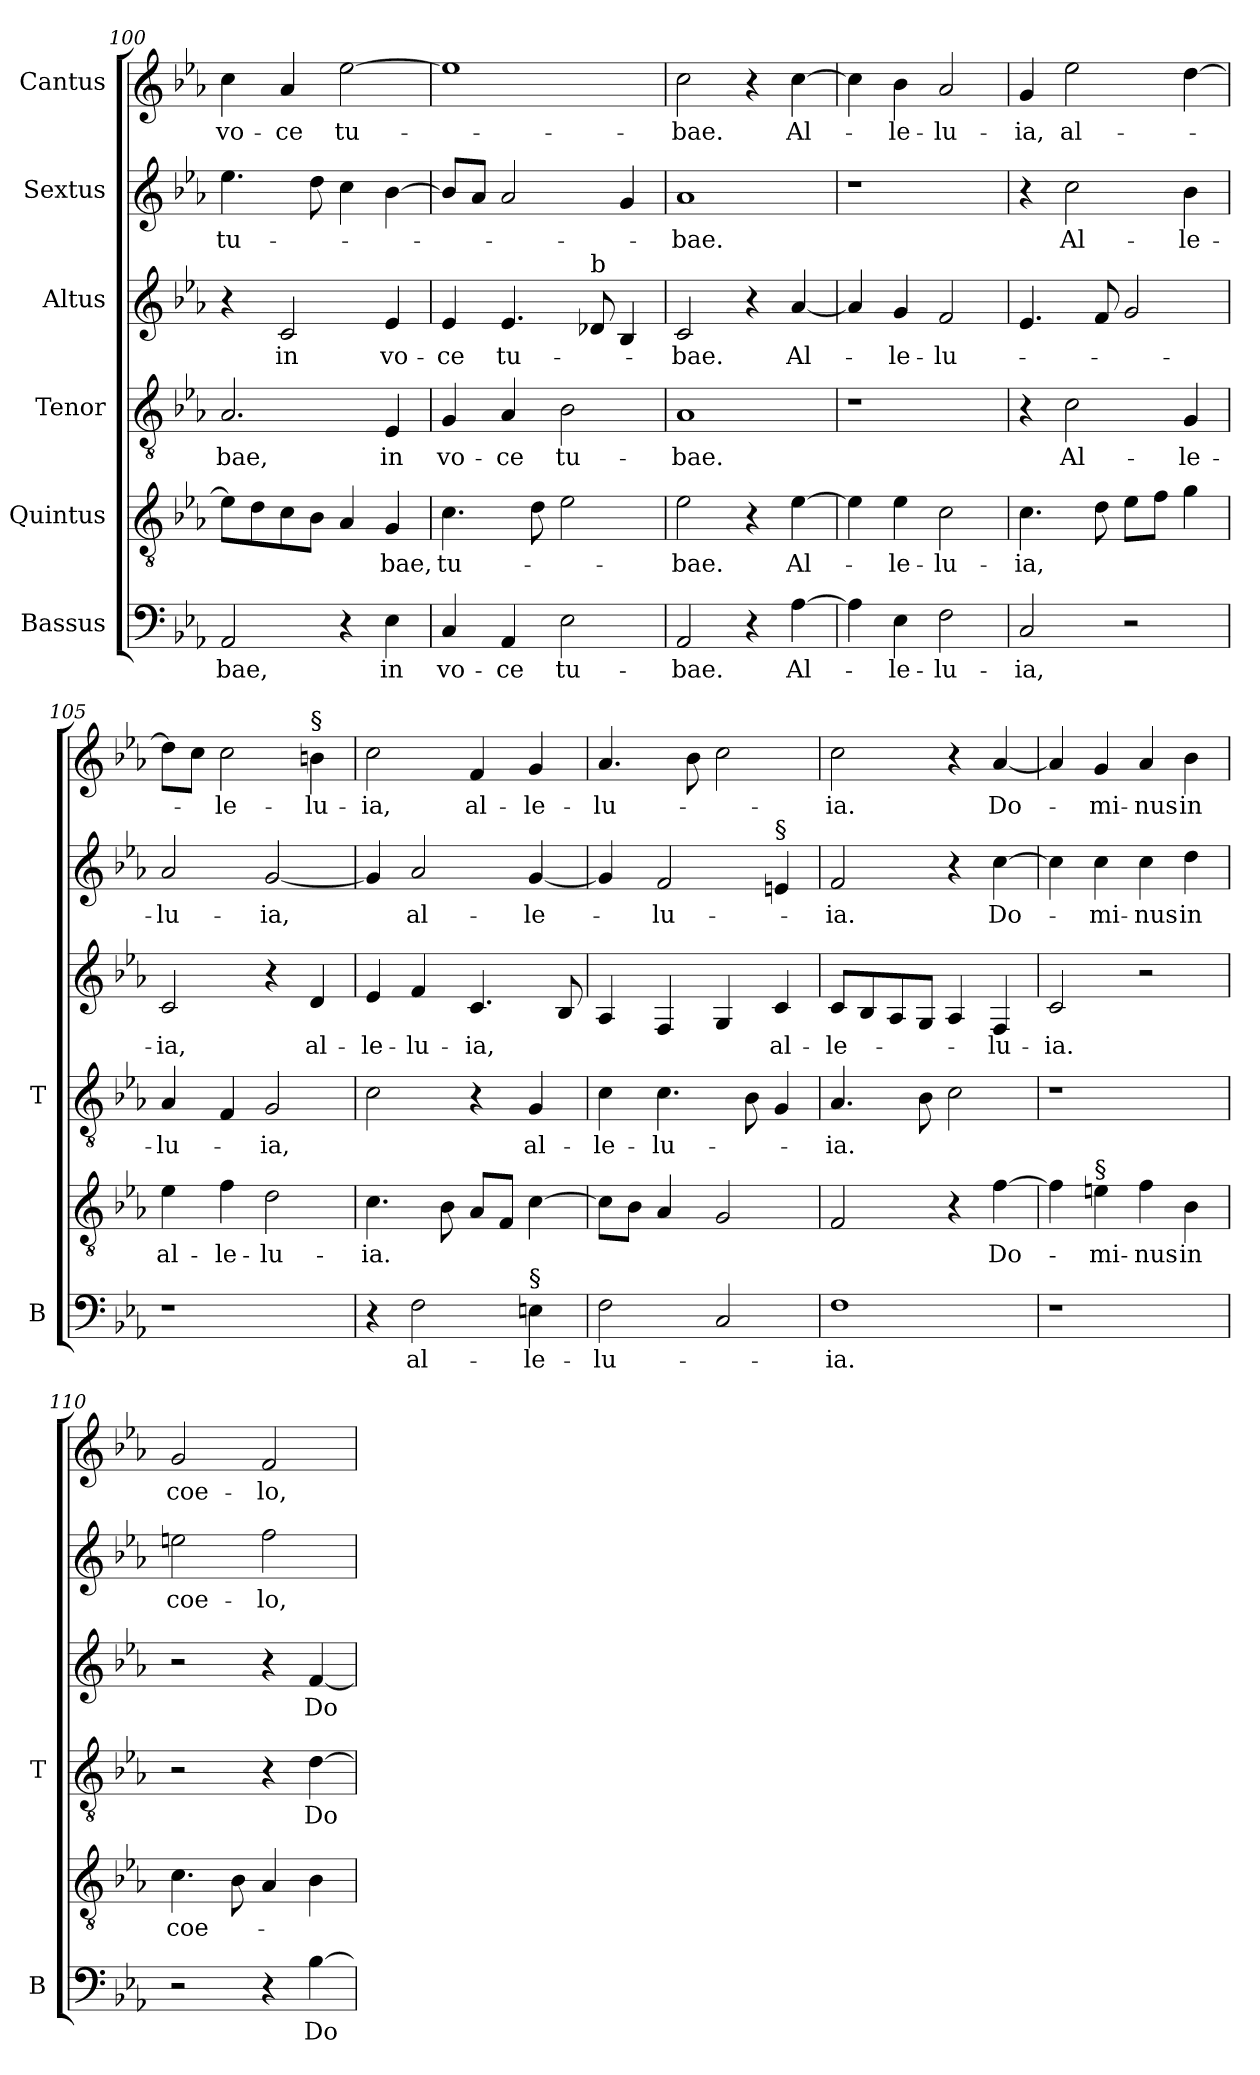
**kern	**text	**kern	**text	**kern	**text	**kern	**text	**kern	**text	**kern	**text
*part6	*part6	*part5	*part5	*part4	*part4	*part3	*part3	*part2	*part2	*part1	*part1
*staff6	*staff6	*staff5	*staff5	*staff4	*staff4	*staff3	*staff3	*staff2	*staff2	*staff1	*staff1
*I"Bassus	*	*I"Quintus	*	*I"Tenor	*	*I"Altus	*	*I"Sextus	*	*I"Cantus	*
*I'B	*	*	*	*I'T	*	*	*	*	*	*	*
*clefF4	*	*clefGv2	*	*clefGv2	*	*clefG2	*	*clefG2	*	*clefG2	*
*	*	*ITrd7c12	*	*ITrd7c12	*	*	*	*	*	*	*
*k[b-e-a-]	*	*k[b-e-a-]	*	*k[b-e-a-]	*	*k[b-e-a-]	*	*k[b-e-a-]	*	*k[b-e-a-]	*
*E-:	*	*E-:	*	*E-:	*	*E-:	*	*E-:	*	*E-:	*
=100	=100	=100	=100	=100	=100	=100	=100	=100	=100	=100	=100
!	!LO:LY:b	!	!	!	!LO:LY:b	!	!	!	!LO:LY:b	!	!LO:LY:b
2AA-/	-bae,	8E-\L]	.	2.AA-/	-bae,	4r	.	4.ee-\	tu-	4cc\	vo-
.	.	8D\	.	.	.	.	.	.	.	.	.
!	!	!	!	!	!	!	!LO:LY:b	!	!	!	!LO:LY:b
.	.	8C\	.	.	.	2c/	in	.	.	4a-/	-ce
.	.	8BB-\J	.	.	.	.	.	8dd\	.	.	.
!	!	!	!	!	!	!	!	!	!	!	!LO:LY:b
4r	.	4AA-/	.	.	.	.	.	4cc\	.	[>2ee-\	tu-
!	!LO:LY:b	!	!LO:LY:b	!	!LO:LY:b	!	!LO:LY:b	!	!	!	!
4E-\	in	4GG/	-bae,	4EE-/	in	4e-/	vo-	[>4b-\	.	.	.
=101	=101	=101	=101	=101	=101	=101	=101	=101	=101	=101	=101
!	!LO:LY:b	!	!LO:LY:b	!	!LO:LY:b	!	!LO:LY:b	!	!	!	!
4C/	vo-	4.C\	tu-	4GG/	vo-	4e-/	-ce	8b-/L]	.	1ee-]	.
.	.	.	.	.	.	.	.	8a-/J	.	.	.
!	!LO:LY:b	!	!	!	!LO:LY:b	!	!LO:LY:b	!	!	!	!
4AA-/	-ce	.	.	4AA-/	-ce	4.e-/	tu-	2a-/	.	.	.
.	.	8D\	.	.	.	.	.	.	.	.	.
!	!LO:LY:b	!	!	!	!LO:LY:b	!	!	!	!	!	!
2E-\	tu-	2E-\	.	2BB-\	tu-	.	.	.	.	.	.
!	!	!	!	!	!	!LO:TX:a:t=b	!	!	!	!	!
.	.	.	.	.	.	8d-/	.	.	.	.	.
.	.	.	.	.	.	4B-/	.	4g/	.	.	.
=102	=102	=102	=102	=102	=102	=102	=102	=102	=102	=102	=102
!	!LO:LY:b	!	!LO:LY:b	!	!LO:LY:b	!	!LO:LY:b	!	!LO:LY:b	!	!LO:LY:b
2AA-/	-bae.	2E-\	-bae.	1AA-	-bae.	2c/	-bae.	1a-	-bae.	2cc\	-bae.
4r	.	4r	.	.	.	4r	.	.	.	4r	.
!	!LO:LY:b	!	!LO:LY:b	!	!	!	!LO:LY:b	!	!	!	!LO:LY:b
[>4A-\	Al-	[>4E-\	Al-	.	.	[<4a-/	Al-	.	.	[>4cc\	Al-
=103	=103	=103	=103	=103	=103	=103	=103	=103	=103	=103	=103
4A-\]	.	4E-\]	.	1r	.	4a-/]	.	1r	.	4cc\]	.
!	!LO:LY:b	!	!LO:LY:b	!	!	!	!LO:LY:b	!	!	!	!LO:LY:b
4E-\	-le-	4E-\	-le-	.	.	4g/	-le-	.	.	4b-\	-le-
!	!LO:LY:b	!	!LO:LY:b	!	!	!	!LO:LY:b	!	!	!	!LO:LY:b
2F\	-lu-	2C\	-lu-	.	.	2f/	-lu-	.	.	2a-/	-lu-
=104	=104	=104	=104	=104	=104	=104	=104	=104	=104	=104	=104
!	!LO:LY:b	!	!LO:LY:b	!	!	!	!	!	!	!	!LO:LY:b
2C/	-ia,	4.C\	-ia,	4r	.	4.e-/	.	4r	.	4g/	-ia,
!	!	!	!	!	!LO:LY:b	!	!	!	!LO:LY:b	!	!LO:LY:b
.	.	.	.	2C\	Al-	.	.	2cc\	Al-	2ee-\	al-
.	.	8D\	.	.	.	8f/	.	.	.	.	.
2r	.	8E-\L	.	.	.	2g/	.	.	.	.	.
.	.	8F\J	.	.	.	.	.	.	.	.	.
!	!	!	!	!	!LO:LY:b	!	!	!	!LO:LY:b	!	!
.	.	4G\	.	4GG/	-le-	.	.	4b-\	-le-	[>4dd\	.
=105	=105	=105	=105	=105	=105	=105	=105	=105	=105	=105	=105
!	!	!	!LO:LY:b	!	!LO:LY:b	!	!LO:LY:b	!	!LO:LY:b	!	!
1r	.	4E-\	al-	4AA-/	-lu-	2c/	-ia,	2a-/	-lu-	8dd\L]	.
.	.	.	.	.	.	.	.	.	.	8cc\J	.
!	!	!	!LO:LY:b	!	!	!	!	!	!	!	!LO:LY:b
.	.	4F\	-le-	4FF/	.	.	.	.	.	2cc\	-le-
!	!	!	!LO:LY:b	!	!LO:LY:b	!	!	!	!LO:LY:b	!	!
.	.	2D\	-lu-	2GG/	-ia,	4r	.	[<2g/	-ia,	.	.
!	!	!	!	!	!	!	!	!	!	!LO:TX:a:t=§	!
!	!	!	!	!	!	!	!LO:LY:b	!	!	!	!LO:LY:b
.	.	.	.	.	.	4d/	al-	.	.	4b\	-lu-
!!LO:PB:g=z
=106	=106	=106	=106	=106	=106	=106	=106	=106	=106	=106	=106
!	!	!	!LO:LY:b	!	!	!	!LO:LY:b	!	!	!	!LO:LY:b
4r	.	4.C\	-ia.	2C\	.	4e-/	-le-	4g/]	.	2cc\	-ia,
!	!LO:LY:b	!	!	!	!	!	!LO:LY:b	!	!LO:LY:b	!	!
2F\	al-	.	.	.	.	4f/	-lu-	2a-/	al-	.	.
.	.	8BB-\	.	.	.	.	.	.	.	.	.
!	!	!	!	!	!	!	!LO:LY:b	!	!	!	!LO:LY:b
.	.	8AA-/L	.	4r	.	4.c/	-ia,	.	.	4f/	al-
.	.	8FF/J	.	.	.	.	.	.	.	.	.
!LO:TX:a:t=§	!	!	!	!	!	!	!	!	!	!	!
!	!LO:LY:b	!	!	!	!LO:LY:b	!	!	!	!LO:LY:b	!	!LO:LY:b
4E\	-le-	[>4C\	.	4GG/	al-	.	.	[<4g/	-le-	4g/	-le-
.	.	.	.	.	.	8B-/	.	.	.	.	.
=107	=107	=107	=107	=107	=107	=107	=107	=107	=107	=107	=107
!	!LO:LY:b	!	!	!	!LO:LY:b	!	!	!	!	!	!LO:LY:b
2F\	-lu-	8C\L]	.	4C\	-le-	4A-/	.	4g/]	.	4.a-/	-lu-
.	.	8BB-\J	.	.	.	.	.	.	.	.	.
!	!	!	!	!	!LO:LY:b	!	!	!	!LO:LY:b	!	!
.	.	4AA-/	.	4.C\	-lu-	4F/	.	2f/	-lu-	.	.
.	.	.	.	.	.	.	.	.	.	8b-\	.
2C/	.	2GG/	.	.	.	4G/	.	.	.	2cc\	.
.	.	.	.	8BB-\	.	.	.	.	.	.	.
!	!	!	!	!	!	!	!	!LO:TX:a:t=§	!	!	!
!	!	!	!	!	!	!	!LO:LY:b	!	!	!	!
.	.	.	.	4GG/	.	4c/	al-	4e/	.	.	.
=108	=108	=108	=108	=108	=108	=108	=108	=108	=108	=108	=108
!	!LO:LY:b	!	!	!	!LO:LY:b	!	!LO:LY:b	!	!LO:LY:b	!	!LO:LY:b
1F	-ia.	2FF/	.	4.AA-/	-ia.	8c/L	-le-	2f/	-ia.	2cc\	-ia.
.	.	.	.	.	.	8B-/	.	.	.	.	.
.	.	.	.	.	.	8A-/	.	.	.	.	.
.	.	.	.	8BB-\	.	8G/J	.	.	.	.	.
.	.	4r	.	2C\	.	4A-/	.	4r	.	4r	.
!	!	!	!LO:LY:b	!	!	!	!LO:LY:b	!	!LO:LY:b	!	!LO:LY:b
.	.	[>4F\	Do-	.	.	4F/	-lu-	[>4cc\	Do-	[<4a-/	Do-
=109	=109	=109	=109	=109	=109	=109	=109	=109	=109	=109	=109
!	!	!	!	!	!	!	!LO:LY:b	!	!	!	!
1r	.	4F\]	.	1r	.	2c/	-ia.	4cc\]	.	4a-/]	.
!	!	!LO:TX:a:t=§	!	!	!	!	!	!	!	!	!
!	!	!	!LO:LY:b	!	!	!	!	!	!LO:LY:b	!	!LO:LY:b
.	.	4E\	-mi-	.	.	.	.	4cc\	-mi-	4g/	-mi-
!	!	!	!LO:LY:b	!	!	!	!	!	!LO:LY:b	!	!LO:LY:b
.	.	4F\	-nus	.	.	2r	.	4cc\	-nus	4a-/	-nus
!	!	!	!LO:LY:b	!	!	!	!	!	!LO:LY:b	!	!LO:LY:b
.	.	4BB-\	in	.	.	.	.	4dd\	in	4b-\	in
=110	=110	=110	=110	=110	=110	=110	=110	=110	=110	=110	=110
!	!	!	!LO:LY:b	!	!	!	!	!	!LO:LY:b	!	!LO:LY:b
2r	.	4.C\	coe-	2r	.	2r	.	2een\	coe-	2g/	coe-
.	.	8BB-\	.	.	.	.	.	.	.	.	.
!	!	!	!	!	!	!	!	!	!LO:LY:b	!	!LO:LY:b
4r	.	4AA-/	.	4r	.	4r	.	2ff\	-lo,	2f/	-lo,
!	!LO:LY:b	!	!	!	!LO:LY:b	!	!LO:LY:b	!	!	!	!
[>4B-\	Do-	4BB-\	.	[>4D\	Do-	[<4f/	Do-	.	.	.	.
=	=	=	=	=	=	=	=	=	=	=	=
*-	*-	*-	*-	*-	*-	*-	*-	*-	*-	*-	*-
